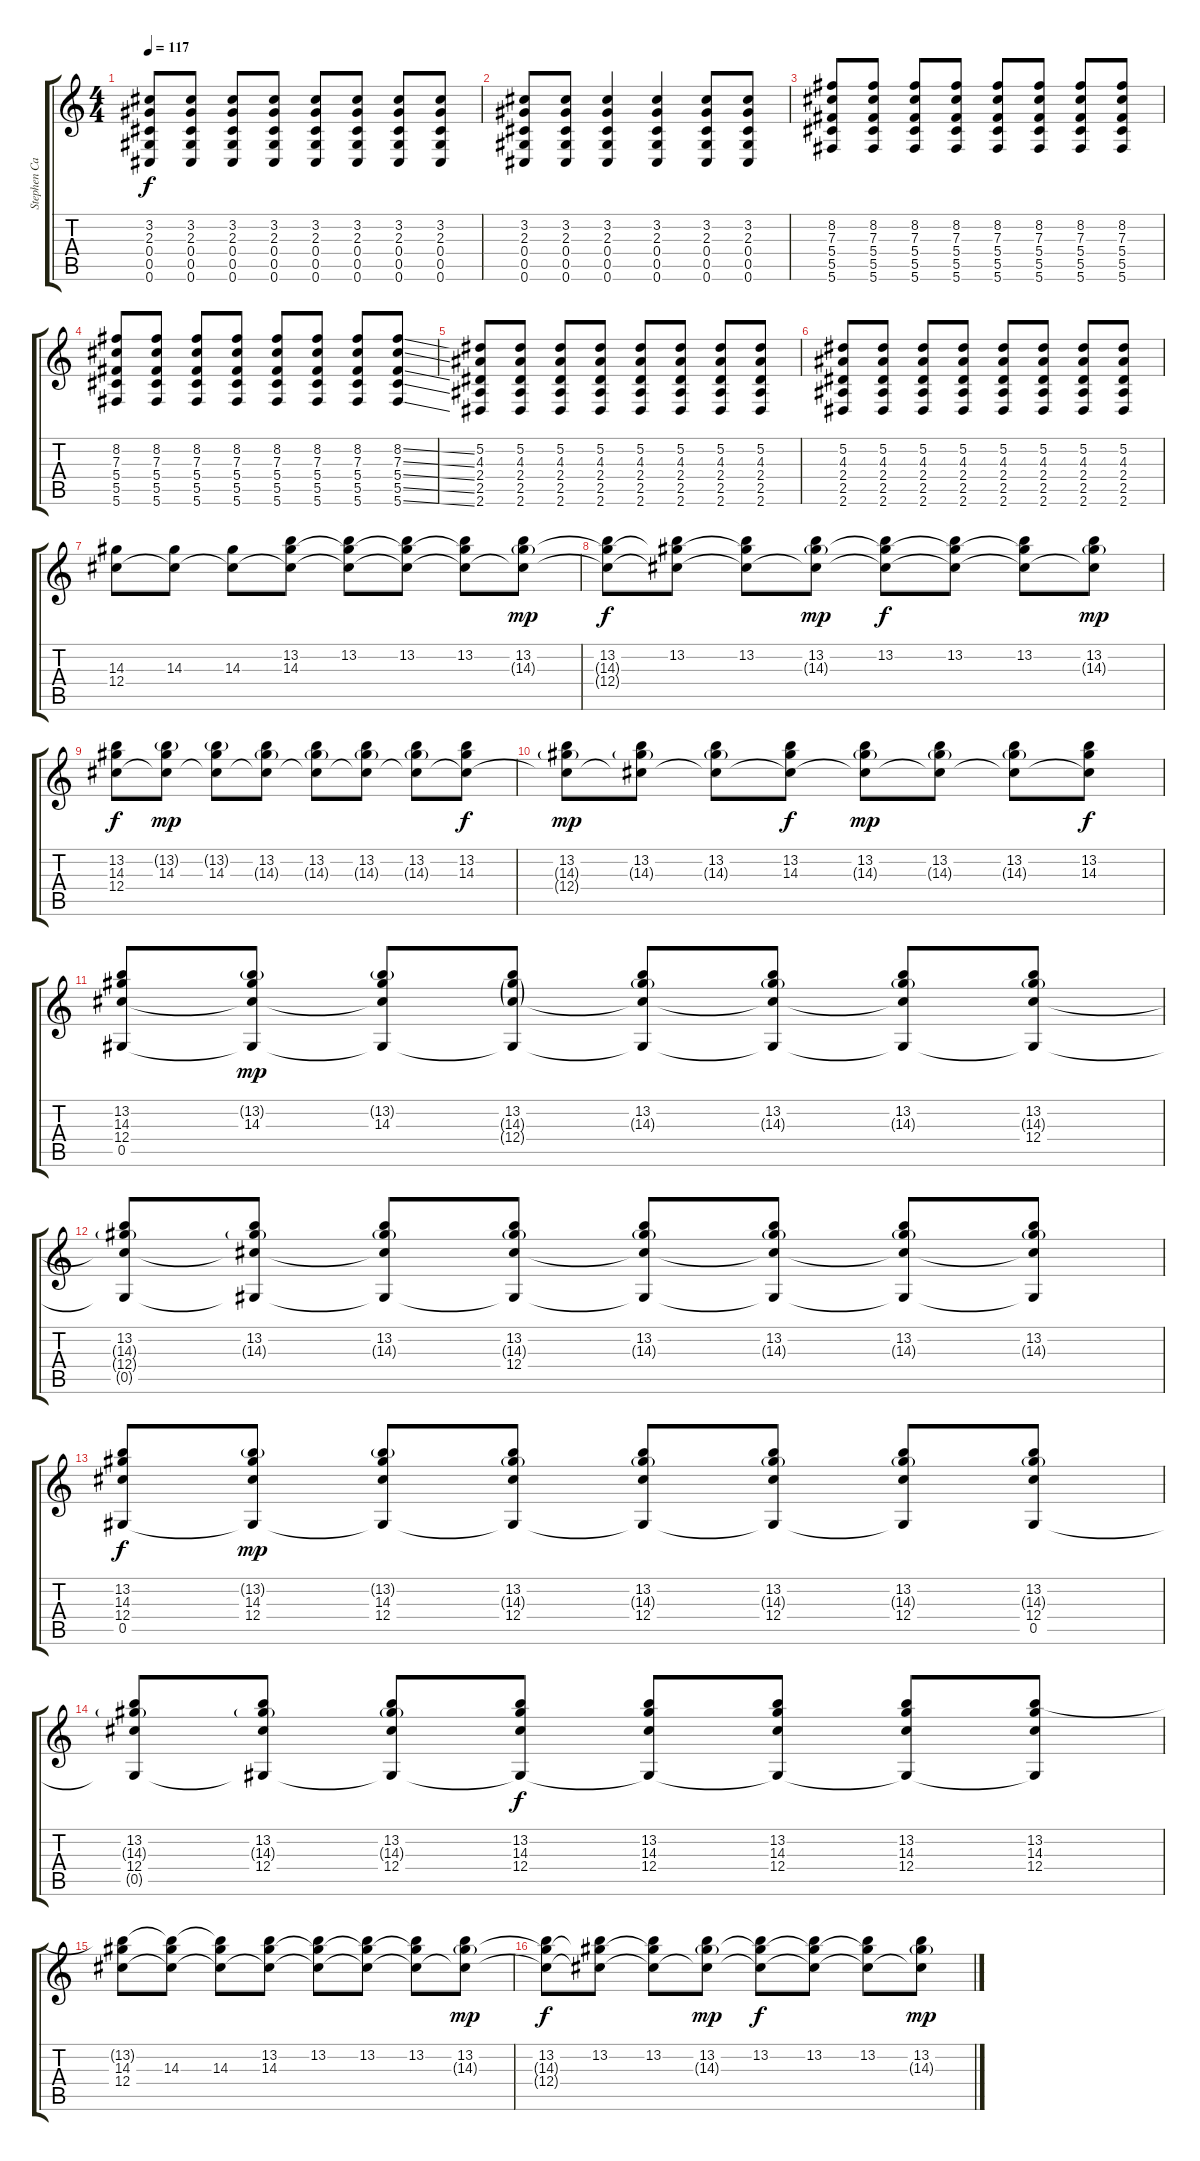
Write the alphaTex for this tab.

\track ("Stephen Carpenter" "Stephen Ca") {instrument electricguitarjazz}
\staff {score tabs}
\tuning (Eb4 Bb3 Gb3 Db3 Ab2 Db2) {hide}
\ts (4 4)
\tempo 117
\clef g2
\ks c
(3.2 2.3 0.4 0.5 0.6).8{dy f} (3.2 2.3 0.4 0.5 0.6).8 (3.2 2.3 0.4 0.5 0.6).8 (3.2 2.3 0.4 0.5 0.6).8 (3.2 2.3 0.4 0.5 0.6).8 (3.2 2.3 0.4 0.5 0.6).8 (3.2 2.3 0.4 0.5 0.6).8 (3.2 2.3 0.4 0.5 0.6).8 |
(3.2 2.3 0.4 0.5 0.6).8 (3.2 2.3 0.4 0.5 0.6).8 (3.2 2.3 0.4 0.5 0.6).4 (3.2 2.3 0.4 0.5 0.6).4 (3.2 2.3 0.4 0.5 0.6).8 (3.2 2.3 0.4 0.5 0.6).8 |
(8.2 7.3 5.4 5.5 5.6).8 (8.2 7.3 5.4 5.5 5.6).8 (8.2 7.3 5.4 5.5 5.6).8 (8.2 7.3 5.4 5.5 5.6).8 (8.2 7.3 5.4 5.5 5.6).8 (8.2 7.3 5.4 5.5 5.6).8 (8.2 7.3 5.4 5.5 5.6).8 (8.2 7.3 5.4 5.5 5.6).8 |
(8.2 7.3 5.4 5.5 5.6).8 (8.2 7.3 5.4 5.5 5.6).8 (8.2 7.3 5.4 5.5 5.6).8 (8.2 7.3 5.4 5.5 5.6).8 (8.2 7.3 5.4 5.5 5.6).8 (8.2 7.3 5.4 5.5 5.6).8 (8.2 7.3 5.4 5.5 5.6).8 (8.2{ss} 7.3{ss} 5.4{ss} 5.5{ss} 5.6{ss}).8 |
(5.2 4.3 2.4 2.5 2.6).8 (5.2 4.3 2.4 2.5 2.6).8 (5.2 4.3 2.4 2.5 2.6).8 (5.2 4.3 2.4 2.5 2.6).8 (5.2 4.3 2.4 2.5 2.6).8 (5.2 4.3 2.4 2.5 2.6).8 (5.2 4.3 2.4 2.5 2.6).8 (5.2 4.3 2.4 2.5 2.6).8 |
(5.2 4.3 2.4 2.5 2.6).8 (5.2 4.3 2.4 2.5 2.6).8 (5.2 4.3 2.4 2.5 2.6).8 (5.2 4.3 2.4 2.5 2.6).8 (5.2 4.3 2.4 2.5 2.6).8 (5.2 4.3 2.4 2.5 2.6).8 (5.2 4.3 2.4 2.5 2.6).8 (5.2 4.3 2.4 2.5 2.6).8 |
(14.3 12.4).8{volume 13 balance 8 instrument electricguitarjazz} (14.3 12.4{t}).8 (14.3 12.4{t}).8 (13.2 14.3 12.4{t}).8 (13.2 14.3{t} 12.4{t}).8 (13.2 14.3{t} 12.4{t}).8 (13.2 14.3{t} 12.4{t}).8 (13.2 14.3{g} 12.4{t}).8{dy mp} |
(13.2 14.3{t} 12.4{t}).8{dy f} (13.2 14.3{t} 12.4{t}).8 (13.2 14.3{t} 12.4{t}).8 (13.2 14.3{g} 12.4{t}).8{dy mp} (13.2 14.3{t} 12.4{t}).8{dy f} (13.2 14.3{t} 12.4{t}).8 (13.2 14.3{t} 12.4{t}).8 (13.2 14.3{g} 12.4{t}).8{dy mp} |
(13.2 14.3 12.4).8{dy f} (13.2{g} 14.3 12.4{t}).8{dy mp} (13.2{g} 14.3 12.4{t}).8 (13.2 14.3{g} 12.4{t}).8 (13.2 14.3{g} 12.4{t}).8 (13.2 14.3{g} 12.4{t}).8 (13.2 14.3{g} 12.4{t}).8 (13.2 14.3 12.4{t}).8{dy f} |
(13.2 14.3{g} 12.4{t}).8{dy mp} (13.2 14.3{g} 12.4{t}).8 (13.2 14.3{g} 12.4{t}).8 (13.2 14.3 12.4{t}).8{dy f} (13.2 14.3{g} 12.4{t}).8{dy mp} (13.2 14.3{g} 12.4{t}).8 (13.2 14.3{g} 12.4{t}).8 (13.2 14.3 12.4{t}).8{dy f} |
(13.2 14.3 12.4 0.5).8 (13.2{g} 14.3 12.4{t} 0.5{t}).8{dy mp} (13.2{g} 14.3 12.4{t} 0.5{t}).8 (13.2 14.3{g} 12.4{g} 0.5{t}).8 (13.2 14.3{g} 12.4{t} 0.5{t}).8 (13.2 14.3{g} 12.4{t} 0.5{t}).8 (13.2 14.3{g} 12.4{t} 0.5{t}).8 (13.2 14.3{g} 12.4 0.5{t}).8 |
(13.2 14.3{g} 12.4{t} 0.5{t}).8 (13.2 14.3{g} 12.4{t} 0.5{t}).8 (13.2 14.3{g} 12.4{t} 0.5{t}).8 (13.2 14.3{g} 12.4 0.5{t}).8 (13.2 14.3{g} 12.4{t} 0.5{t}).8 (13.2 14.3{g} 12.4{t} 0.5{t}).8 (13.2 14.3{g} 12.4{t} 0.5{t}).8 (13.2 14.3{g} 12.4{t} 0.5{t}).8 |
(13.2 14.3 12.4 0.5).8{dy f} (13.2{g} 14.3 12.4 0.5{t}).8{dy mp} (13.2{g} 14.3 12.4 0.5{t}).8 (13.2 14.3{g} 12.4 0.5{t}).8 (13.2 14.3{g} 12.4 0.5{t}).8 (13.2 14.3{g} 12.4 0.5{t}).8 (13.2 14.3{g} 12.4 0.5{t}).8 (13.2 14.3{g} 12.4 0.5).8 |
(13.2 14.3{g} 12.4 0.5{t}).8 (13.2 14.3{g} 12.4 0.5{t}).8 (13.2 14.3{g} 12.4 0.5{t}).8 (13.2 14.3 12.4 0.5{t}).8{dy f} (13.2 14.3 12.4 0.5{t}).8 (13.2 14.3 12.4 0.5{t}).8 (13.2 14.3 12.4 0.5{t}).8 (13.2 14.3 12.4 0.5{t}).8 |
(13.2{t} 14.3 12.4).8{volume 12} (13.2{t} 14.3 12.4{t}).8 (13.2{t} 14.3 12.4{t}).8 (13.2 14.3 12.4{t}).8 (13.2 14.3{t} 12.4{t}).8 (13.2 14.3{t} 12.4{t}).8 (13.2 14.3{t} 12.4{t}).8 (13.2 14.3{g} 12.4{t}).8{dy mp} |
(13.2 14.3{t} 12.4{t}).8{dy f volume 11} (13.2 14.3{t} 12.4{t}).8 (13.2 14.3{t} 12.4{t}).8 (13.2 14.3{g} 12.4{t}).8{dy mp} (13.2 14.3{t} 12.4{t}).8{dy f} (13.2 14.3{t} 12.4{t}).8 (13.2 14.3{t} 12.4{t}).8 (13.2 14.3{g} 12.4{t}).8{dy mp}
